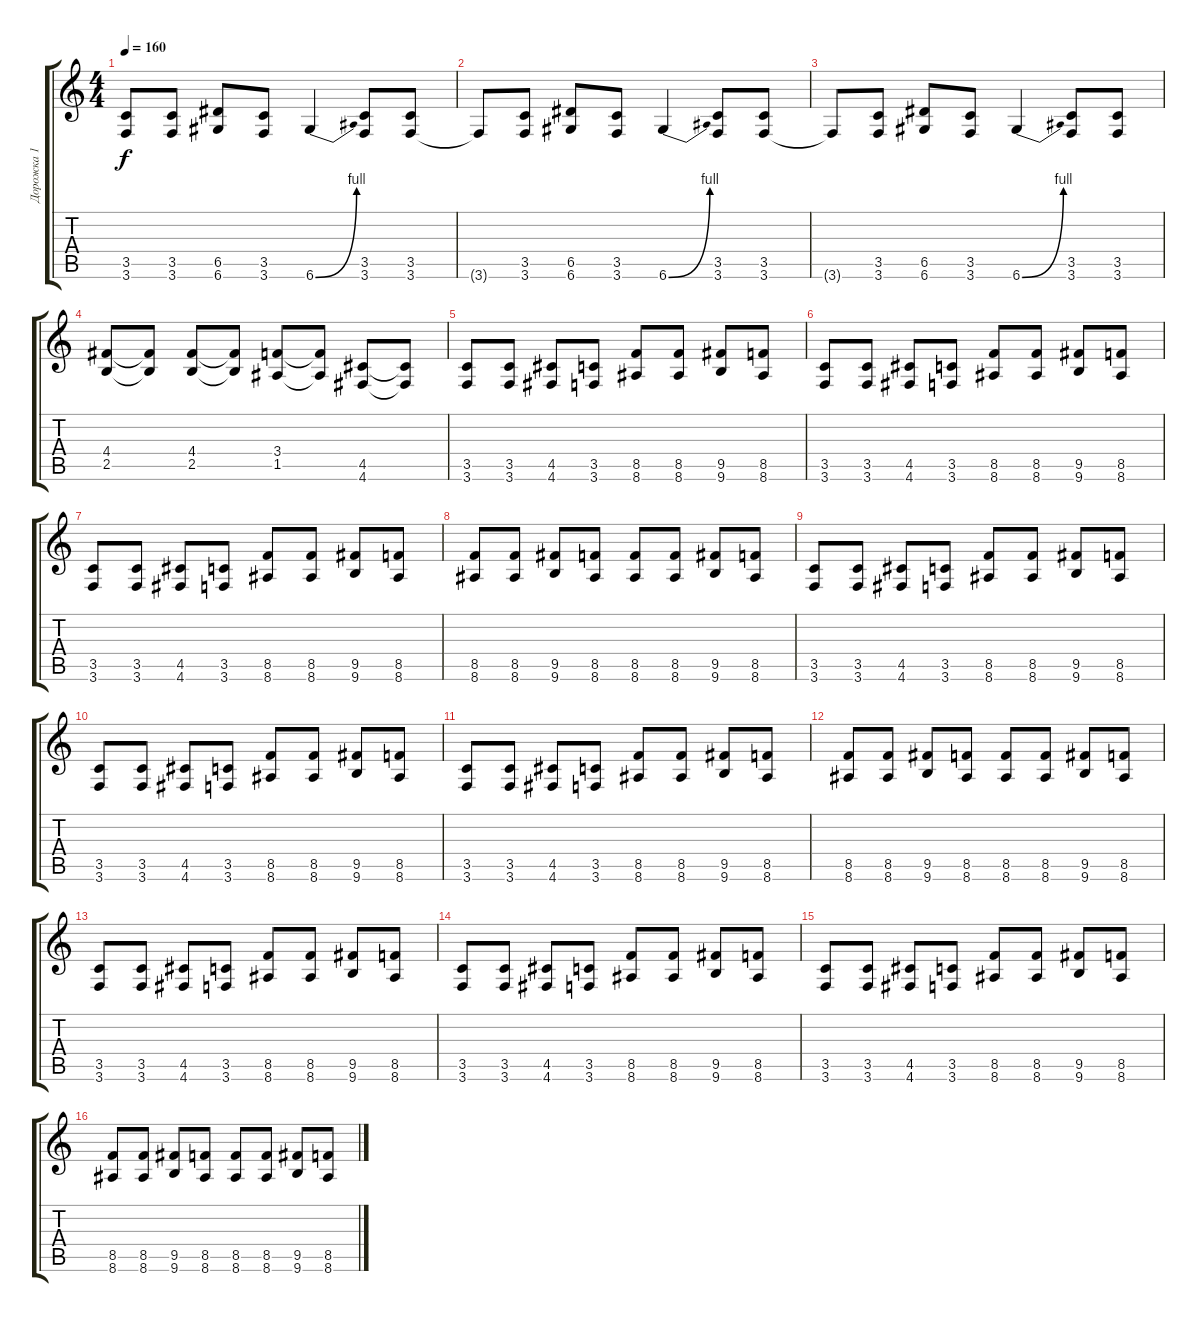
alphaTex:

\track ("Дорожка 1" "Дорожка 1") {instrument distortionguitar}
\staff {score tabs}
\tuning (E4 B3 G3 D3 A2 D2) {hide}
\ts (4 4)
\tempo 160
\clef g2
\ks c
(3.5 3.6).8{dy f} (3.5 3.6).8 (6.5 6.6).8 (3.5 3.6).8 6.6{be (bend 0 0 60 4)}.4 (3.5 3.6).8 (3.5 3.6).8 |
3.6{t}.8 (3.5 3.6).8 (6.5 6.6).8 (3.5 3.6).8 6.6{be (bend 0 0 60 4)}.4 (3.5 3.6).8 (3.5 3.6).8 |
3.6{t}.8 (3.5 3.6).8 (6.5 6.6).8 (3.5 3.6).8 6.6{be (bend 0 0 60 4)}.4 (3.5 3.6).8 (3.5 3.6).8 |
(4.4 2.5).8 (4.4{t} 2.5{t}).8 (4.4 2.5).8 (4.4{t} 2.5{t}).8 (3.4 1.5).8 (3.4{t} 1.5{t}).8 (4.5 4.6).8 (4.5{t} 4.6{t}).8 |
(3.5 3.6).8 (3.5 3.6).8 (4.5 4.6).8 (3.5 3.6).8 (8.5 8.6).8 (8.5 8.6).8 (9.5 9.6).8 (8.5 8.6).8 |
(3.5 3.6).8 (3.5 3.6).8 (4.5 4.6).8 (3.5 3.6).8 (8.5 8.6).8 (8.5 8.6).8 (9.5 9.6).8 (8.5 8.6).8 |
(3.5 3.6).8 (3.5 3.6).8 (4.5 4.6).8 (3.5 3.6).8 (8.5 8.6).8 (8.5 8.6).8 (9.5 9.6).8 (8.5 8.6).8 |
(8.5 8.6).8 (8.5 8.6).8 (9.5 9.6).8 (8.5 8.6).8 (8.5 8.6).8 (8.5 8.6).8 (9.5 9.6).8 (8.5 8.6).8 |
(3.5 3.6).8 (3.5 3.6).8 (4.5 4.6).8 (3.5 3.6).8 (8.5 8.6).8 (8.5 8.6).8 (9.5 9.6).8 (8.5 8.6).8 |
(3.5 3.6).8 (3.5 3.6).8 (4.5 4.6).8 (3.5 3.6).8 (8.5 8.6).8 (8.5 8.6).8 (9.5 9.6).8 (8.5 8.6).8 |
(3.5 3.6).8 (3.5 3.6).8 (4.5 4.6).8 (3.5 3.6).8 (8.5 8.6).8 (8.5 8.6).8 (9.5 9.6).8 (8.5 8.6).8 |
(8.5 8.6).8 (8.5 8.6).8 (9.5 9.6).8 (8.5 8.6).8 (8.5 8.6).8 (8.5 8.6).8 (9.5 9.6).8 (8.5 8.6).8 |
(3.5 3.6).8 (3.5 3.6).8 (4.5 4.6).8 (3.5 3.6).8 (8.5 8.6).8 (8.5 8.6).8 (9.5 9.6).8 (8.5 8.6).8 |
(3.5 3.6).8 (3.5 3.6).8 (4.5 4.6).8 (3.5 3.6).8 (8.5 8.6).8 (8.5 8.6).8 (9.5 9.6).8 (8.5 8.6).8 |
(3.5 3.6).8 (3.5 3.6).8 (4.5 4.6).8 (3.5 3.6).8 (8.5 8.6).8 (8.5 8.6).8 (9.5 9.6).8 (8.5 8.6).8 |
(8.5 8.6).8 (8.5 8.6).8 (9.5 9.6).8 (8.5 8.6).8 (8.5 8.6).8 (8.5 8.6).8 (9.5 9.6).8 (8.5 8.6).8
